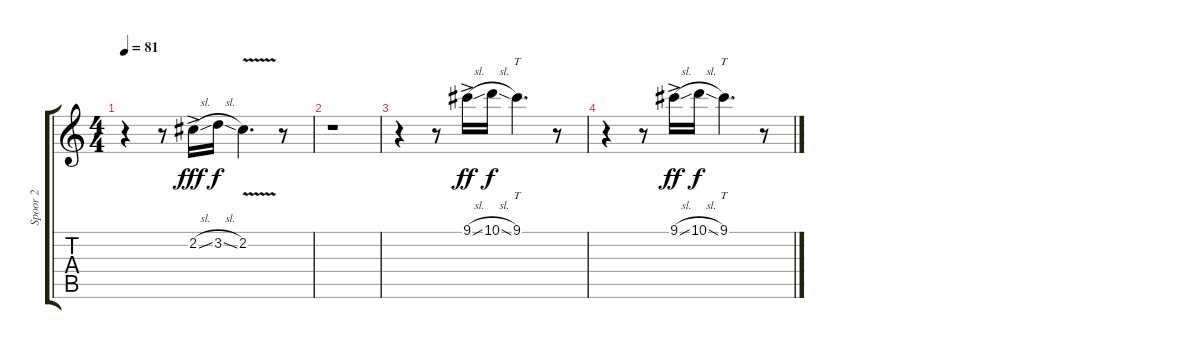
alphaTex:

\track ("Spoor 2" "Spoor 2") {instrument electricguitarjazz}
\staff {score tabs}
\tuning (E4 B3 G3 D3 A2 E2) {hide}
\ts (4 4)
\tempo 81
\clef g2
\ks c
r.4{dy f} r.8 2.2{sl ac}.16{dy fff} 3.2{sl}.16{dy f} 2.2{v}.4{d} r.8 |
r.1 |
r.4 r.8 9.1{sl ac}.16{dy ff} 10.1{sl}.16{dy f} 9.1.4{tt d} r.8 |
r.4 r.8 9.1{sl ac}.16{dy ff} 10.1{sl}.16{dy f} 9.1.4{tt d} r.8
